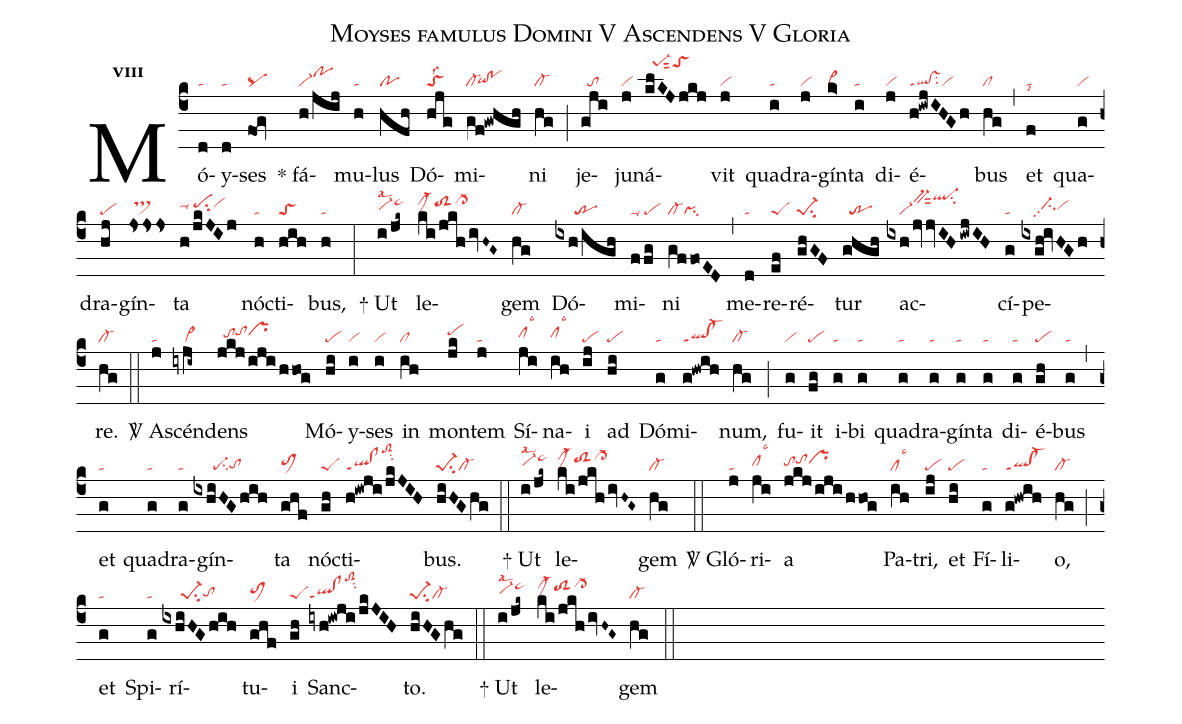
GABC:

name:Moyses famulus Domini V Ascendens V Gloria;
office-part:re;
mode:8;
nabc-lines:1;
%%
initial-style: 1;
name: Moyses famulus Domini;
mode: 8;
office-part: Responsorium;
annotation: Resp.;
annotation: viii;
nabc-lines:1;
%%
(c4) Mó(d|ta)y(d|ta)ses(fog|pq) <sp>*</sp> fá(h/jij|vi-pohj)mu(h|ta)lus(hfh|po) Dó(hjg|toSlss2)mi(gf!gwhgh|cl-`qihg!pohg)ni(hg|cl-) (;) je(gji|//to)ju(j|vi)ná(klKJjkj|//pe-1hnsut2toShn)vit(j|vi) qua(i|ta)dra(j|vi)gín(k>|vi>)ta(i|ta) di(j|vi)é(h!iwjIHGh|ql!vsppt1su2vi)bus(hg|cl) (,) et(f|talsi8) qua(g|vi)dra(hj|pe)gín(jsss|//ts>hi)ta(h/jkJIj|ta-hi/pehisu2vihi) nóc(h|ta)ti(hih|toS)bus,(h|ta) (:)
<sp>+</sp> Ut(i/jk~|vi-hhlsal2ta>hj) le(ki/jkh/ivH~G~|clM-hjtoS2hicl->hj)gem(hg|cl-) Dó(ixh/igh|//////tr)mi(ffg|ta-/pe)ni(gffoED|cl-pisu1) (,) me(d|ta)re(ef|peS)ré(ghGF|pe-1su2)tur(ghgh|//tr) ac(ixh/jvjvIH/iwjIH|////vi-bv-hksut2ql-hlsu2)cí(g|ta)pe(ixgh!ivHGh|//////ci-hhpp2vihh)re.(hg|cl-) (::)

<sp>V/</sp> A(j|ta)scén(iyji~|////vi>)dens(jkj/iji/hhog|//tohhtohiprhi) Mó(hi|pe)y(i|vi)ses(i|vi) in(ih|cl) mon(jk|pehi)tem(j|ta) Sí(ji|clhhlsc3)na(ih|clhhlsc3)i(ij|pe) ad(hi|pe) Dó(g|ta)mi(g!hwih|ql!cl-ppt1)num,(hg|cl-) (;) fu(g|vi)it(fg|pe) i(g|ta)bi(g|ta) qua(g|ta)dra(g|ta)gín(g|ta)ta(g|ta) di(g|ta)é(gh|pe)bus(g|ta) (,) et(g|ta) qua(g|ta)dra(g|ta)gín(ixhiHGhih|//////pe-su2tohg)ta(ghf|toM1hh) nóc(gh|peS)ti(h!iwji/jkJIH|ql!clppt1toS2hmsu2)bus.(hiHGhg|pe-1su2cl-) (::)
<sp>+</sp> Ut(i/jk~|vi-hhlsal2ta>hj) le(ki/jkh/ivH~G~|clM-hjtoS2hicl->hj)gem(hg|cl-) (::)

<sp>V/</sp> Gló(j|ta)ri(ji|clhhlsc3)a(jkj/iji/hhog|tohhtohiprhi) Pa(ih|cllsc3)tri,(ij|pe) et(hi|pe) Fí(g|ta)li(g!hwih|ql!cl-ppt1)o,(hg|cl-) (;) et(g|ta) Spi(g|ta)rí(ixhiHG/hih|//////pe-1su2tohg)tu(ghf|toM1hh)i(gh|peS) Sanc(iyh!iwji/jkJIH|ql!clppt1toS2hmsu2)to.(hiHGhg|pe-1su2cl-) (::)
<sp>+</sp> Ut(i/jk~|vi-hhlsal2ta>hj) le(ki/jkh/ivH~G~|clM-hjtoS2hicl->hj)gem(hg|cl-) (::)
